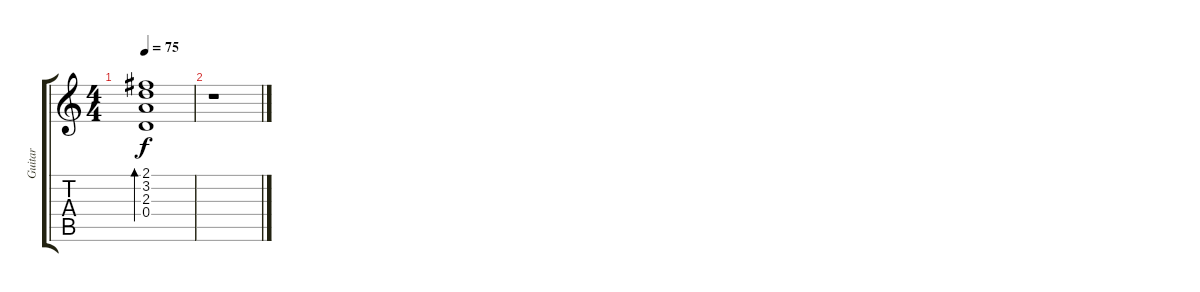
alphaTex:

\track ("Guitar " "Guitar ") {instrument acousticguitarsteel}
\staff {score tabs}
\tuning (E4 B3 G3 D3 A2 E2) {hide}
\ts (4 4)
\tempo 75
\clef g2
\ks c
(2.1 3.2 2.3 0.4).1{bd 60 dy f} |
r.1
